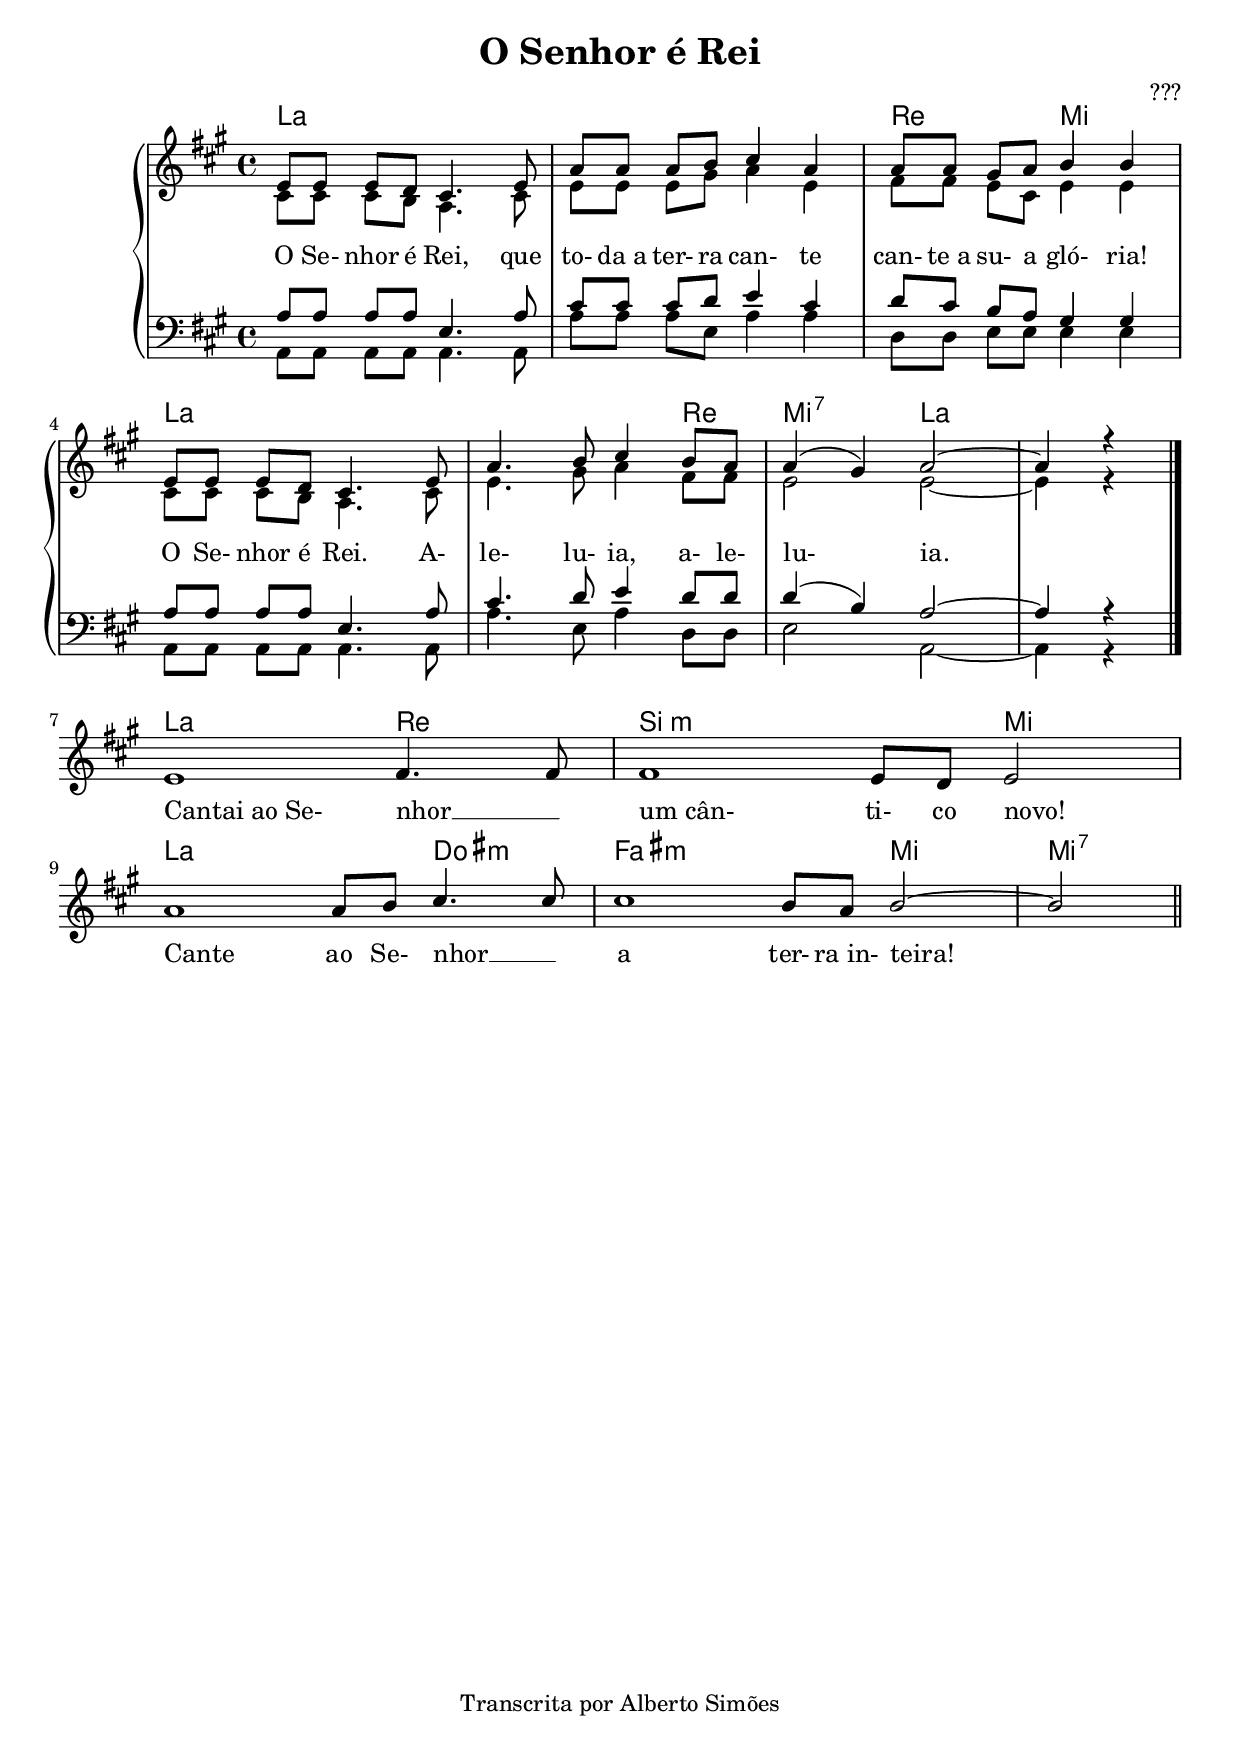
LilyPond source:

\version "2.14.0"

\header {
  title = "O Senhor é Rei"
  composer = "???"
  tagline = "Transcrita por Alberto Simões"

  ocasioes = "accaodegracas"
}

global = {
  \key a \major
  \time 4/4
}

text = \lyricmode {
  O Se- nhor é Rei, 
  que to- da_a ter- ra can- te can- te_a su- a gló- ria!
  O Se- nhor é Rei. A- le- lu- ia, a- le- lu- ia.

  \once \override LyricText #'self-alignment-X = #LEFT
  "Cantai ao Se-" nhor __ _
  \once \override LyricText #'self-alignment-X = #LEFT
  "um cân-" ti- co 
  \once \override LyricText #'self-alignment-X = #LEFT
  novo!
  \once \override LyricText #'self-alignment-X = #LEFT
  Cante ao Se- nhor __ _
  a ter- ra_in- teira!
}

S = \relative c' {
  \clef treble
  \global

  e8[ e] e[ d] cis4. e8 |
  a8[ a] a[ b] cis4 a |
  a8[ a] gis[ a] b4 b |
  e,8[ e] e[ d] cis4. e8 |
  a4. b8 cis4 b8[ a] |
  a4( gis) a2 ~
  a4 r
  \bar "|."
  \break
  \set Timing.measurePosition = #(ly:make-moment 0 8)
  \set Score.measureLength = #(ly:make-moment 6 4)
  e1 fis4. fis8
  \set Score.measureLength = #(ly:make-moment 7 4)
  fis1 e8[ d] e2
  \break
  \set Score.measureLength = #(ly:make-moment 7 4)
  a1 a8[ b] cis4. cis8
  \set Score.measureLength = #(ly:make-moment 7 4)
  cis1 b8[ a] b2 ~
  \set Score.measureLength = #(ly:make-moment 1 2)
  b2 \bar "||"
}

A = \relative c' {
  \clef treble
  \global

  cis8[ cis] cis[ b] a4. cis8 |
  e[ e] e[ gis] a4 e |
  fis8[ fis] e[ cis] e4 e |
  cis8[ cis] cis[ b] a4. cis8 |
  e4. gis8 a4 fis8[ fis] |
  e2 e ~ |
  e4 r
  \bar "|."
}

T = \relative c' {
  \clef bass
  \global

  a8[ a] a[ a] e4. a8 |
  cis8[ cis] cis[ d] e4 cis |
  d8[ cis] b[ a] gis4 gis |
  a8[ a] a[ a] e4. a8 |
  cis4. d8 e4 d8[ d] |
  d4( b) a2 ~ |
  a4 r
  \bar "|."
}

B = \relative c {
  \clef bass
  \global

  a8[ a] a[ a] a4. a8 |
  a'8[ a] a[ e] a4 a |
  d,8[ d] e[ e] e4 e |
  a,8[ a] a[ a] a4. a8 |
  a'4. e8 a4 d,8[ d] |
  e2 a, ~ | 
  a4 r 
  \bar "|."
}

\score {
  \new PianoStaff <<
    \chords {
      \italianChords
      a\breve d2 e2 a1. s4 d4 e2:7 a1
      a1 d2 b1:m s4 e2 a1 s4 cis2:m fis1:m s4 e2 e:7
    }
    \new Staff = women <<
      \new Voice = "SS" { \voiceOne \S }
      \new Voice = "AA" { \voiceTwo \A }
    >>
    \new Staff = men <<
      \new Voice = "TT" { \voiceOne \T }
      \new Voice = "BB" { \voiceTwo \B }
    >>
    \new Lyrics \with { alignAboveContext = "men" }   { \lyricsto SS \text }
  >>
  \layout {
    \context { \Staff \RemoveEmptyStaves }
  }
  \midi {
    \context {
      \Score
      tempoWholesPerMinute = #(ly:make-moment 85 4)
    }
  }
}

